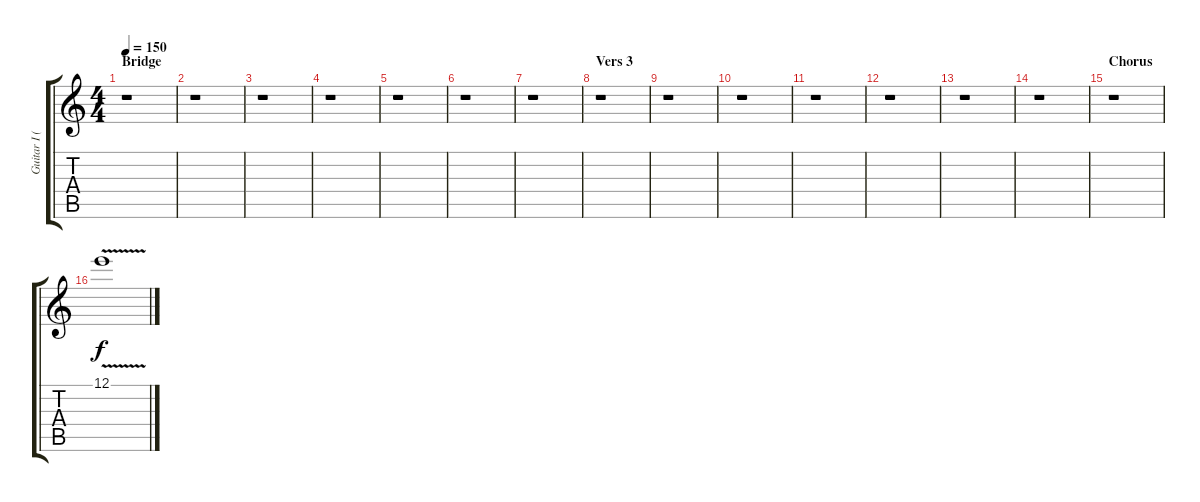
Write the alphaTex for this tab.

\track ("Guitar I (Lead)" "Guitar I (") {instrument overdrivenguitar}
\staff {score tabs}
\tuning (E4 B3 G3 D3 A2 E2) {hide}
\ts (4 4)
\section ("" "Bridge")
\tempo 150
\clef g2
\ks c
r.1{dy fff} |
r.1 |
r.1 |
r.1 |
r.1 |
r.1 |
r.1 |
\section ("" "Vers 3")
r.1 |
r.1 |
r.1 |
r.1 |
r.1 |
r.1 |
r.1 |
\section ("" "Chorus")
r.1 |
12.1{v}.1{dy f}
